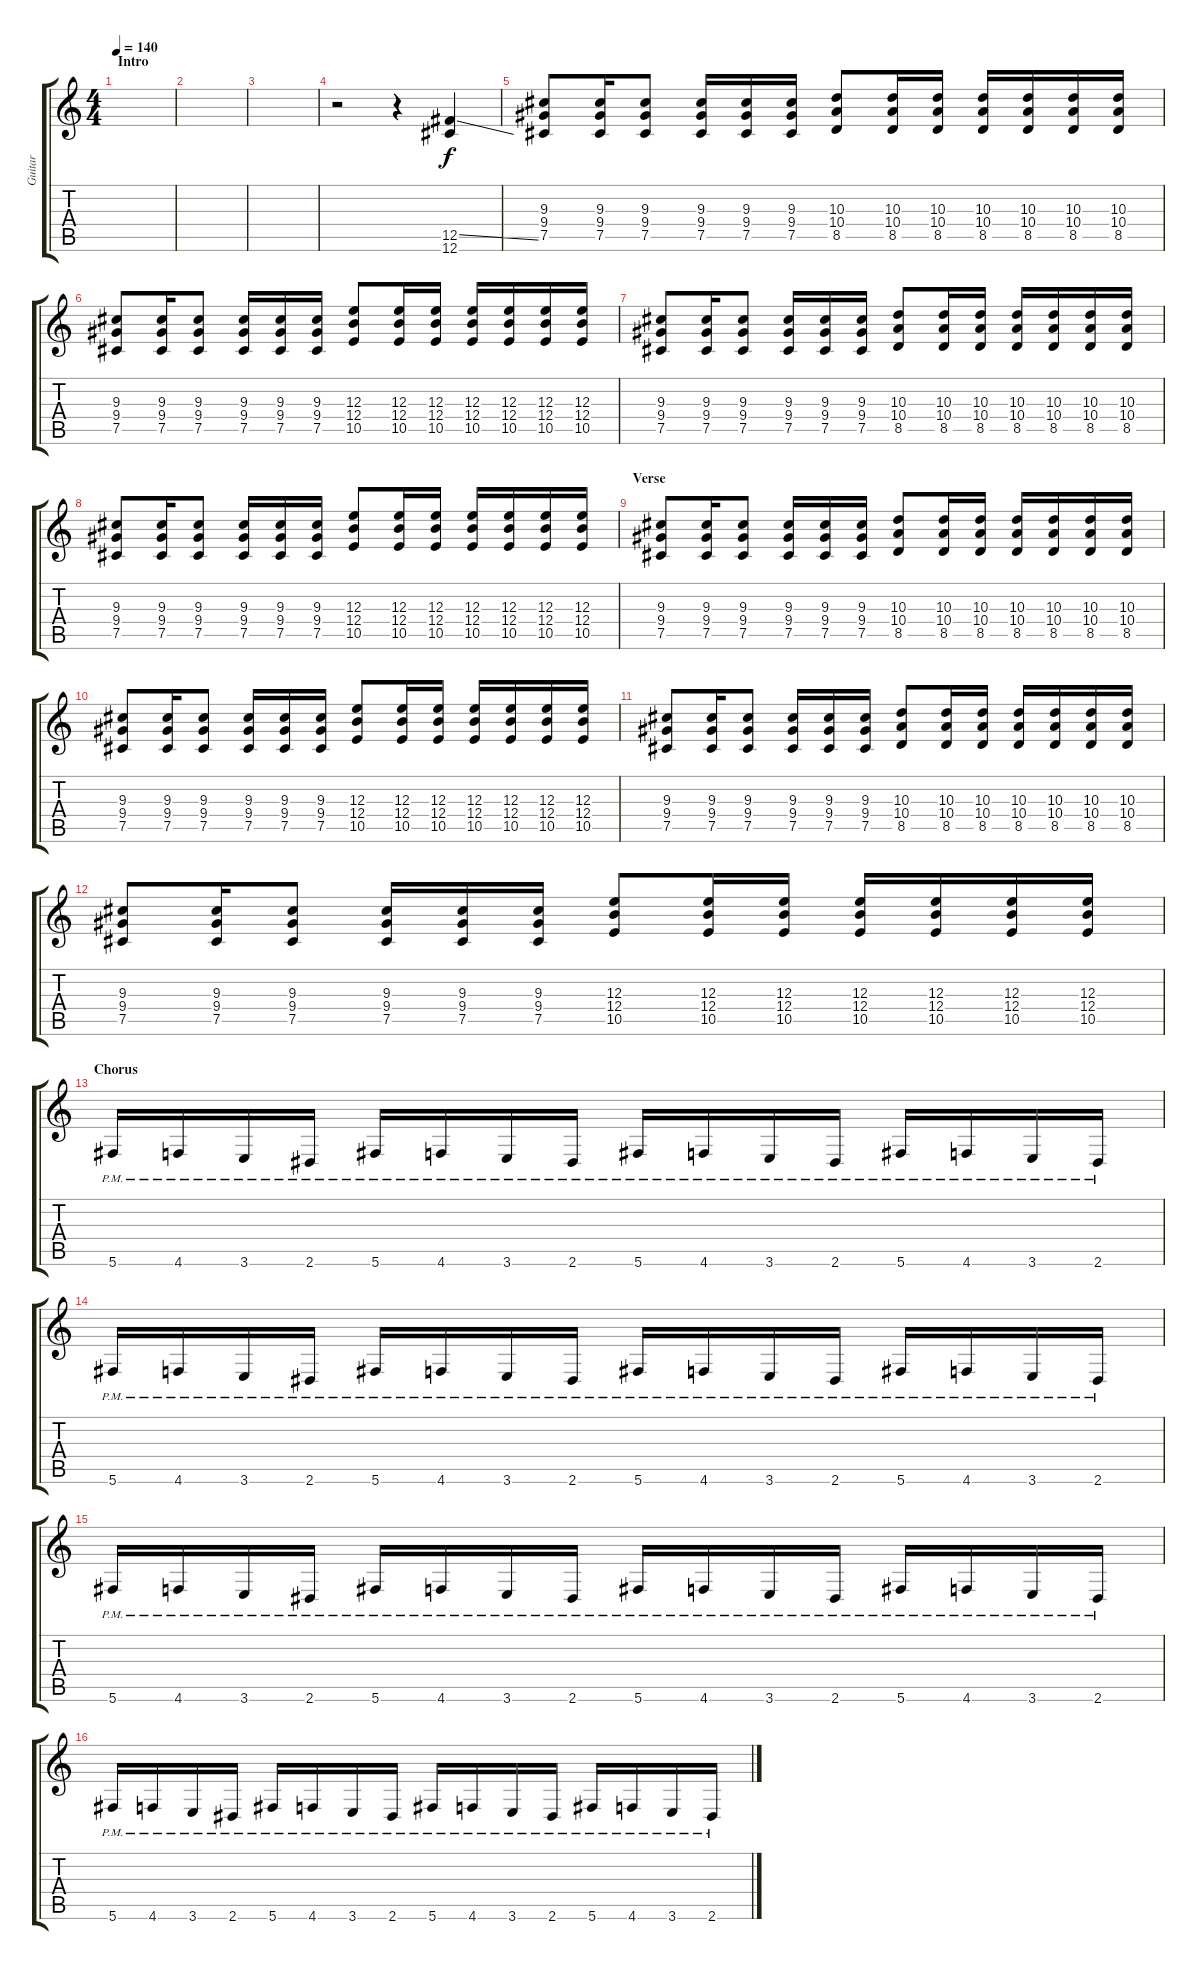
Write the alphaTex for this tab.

\track ("Guitar" "Guitar") {instrument distortionguitar}
\staff {score tabs}
\tuning (Db4 Ab3 E3 B2 Gb2 Db2) {hide}
\ts (4 4)
\section ("" "Intro")
\tempo 140
\clef g2
\ks c
|
|
|
r.2 r.4 (12.5{ss} 12.6).4 |
(9.3 9.4 7.5).8 (9.3 9.4 7.5).16 (9.3 9.4 7.5).8 (9.3 9.4 7.5).16 (9.3 9.4 7.5).16 (9.3 9.4 7.5).16 (10.3 10.4 8.5).8 (10.3 10.4 8.5).16 (10.3 10.4 8.5).16 (10.3 10.4 8.5).16 (10.3 10.4 8.5).16 (10.3 10.4 8.5).16 (10.3 10.4 8.5).16 |
(9.3 9.4 7.5).8 (9.3 9.4 7.5).16 (9.3 9.4 7.5).8 (9.3 9.4 7.5).16 (9.3 9.4 7.5).16 (9.3 9.4 7.5).16 (12.3 12.4 10.5).8 (12.3 12.4 10.5).16 (12.3 12.4 10.5).16 (12.3 12.4 10.5).16 (12.3 12.4 10.5).16 (12.3 12.4 10.5).16 (12.3 12.4 10.5).16 |
(9.3 9.4 7.5).8 (9.3 9.4 7.5).16 (9.3 9.4 7.5).8 (9.3 9.4 7.5).16 (9.3 9.4 7.5).16 (9.3 9.4 7.5).16 (10.3 10.4 8.5).8 (10.3 10.4 8.5).16 (10.3 10.4 8.5).16 (10.3 10.4 8.5).16 (10.3 10.4 8.5).16 (10.3 10.4 8.5).16 (10.3 10.4 8.5).16 |
(9.3 9.4 7.5).8 (9.3 9.4 7.5).16 (9.3 9.4 7.5).8 (9.3 9.4 7.5).16 (9.3 9.4 7.5).16 (9.3 9.4 7.5).16 (12.3 12.4 10.5).8 (12.3 12.4 10.5).16 (12.3 12.4 10.5).16 (12.3 12.4 10.5).16 (12.3 12.4 10.5).16 (12.3 12.4 10.5).16 (12.3 12.4 10.5).16 |
\section ("" "Verse")
(9.3 9.4 7.5).8 (9.3 9.4 7.5).16 (9.3 9.4 7.5).8 (9.3 9.4 7.5).16 (9.3 9.4 7.5).16 (9.3 9.4 7.5).16 (10.3 10.4 8.5).8 (10.3 10.4 8.5).16 (10.3 10.4 8.5).16 (10.3 10.4 8.5).16 (10.3 10.4 8.5).16 (10.3 10.4 8.5).16 (10.3 10.4 8.5).16 |
(9.3 9.4 7.5).8 (9.3 9.4 7.5).16 (9.3 9.4 7.5).8 (9.3 9.4 7.5).16 (9.3 9.4 7.5).16 (9.3 9.4 7.5).16 (12.3 12.4 10.5).8 (12.3 12.4 10.5).16 (12.3 12.4 10.5).16 (12.3 12.4 10.5).16 (12.3 12.4 10.5).16 (12.3 12.4 10.5).16 (12.3 12.4 10.5).16 |
(9.3 9.4 7.5).8 (9.3 9.4 7.5).16 (9.3 9.4 7.5).8 (9.3 9.4 7.5).16 (9.3 9.4 7.5).16 (9.3 9.4 7.5).16 (10.3 10.4 8.5).8 (10.3 10.4 8.5).16 (10.3 10.4 8.5).16 (10.3 10.4 8.5).16 (10.3 10.4 8.5).16 (10.3 10.4 8.5).16 (10.3 10.4 8.5).16 |
(9.3 9.4 7.5).8 (9.3 9.4 7.5).16 (9.3 9.4 7.5).8 (9.3 9.4 7.5).16 (9.3 9.4 7.5).16 (9.3 9.4 7.5).16 (12.3 12.4 10.5).8 (12.3 12.4 10.5).16 (12.3 12.4 10.5).16 (12.3 12.4 10.5).16 (12.3 12.4 10.5).16 (12.3 12.4 10.5).16 (12.3 12.4 10.5).16 |
\section ("" "Chorus")
5.6{pm}.16 4.6{pm}.16 3.6{pm}.16 2.6{pm}.16 5.6{pm}.16 4.6{pm}.16 3.6{pm}.16 2.6{pm}.16 5.6{pm}.16 4.6{pm}.16 3.6{pm}.16 2.6{pm}.16 5.6{pm}.16 4.6{pm}.16 3.6{pm}.16 2.6{pm}.16 |
5.6{pm}.16 4.6{pm}.16 3.6{pm}.16 2.6{pm}.16 5.6{pm}.16 4.6{pm}.16 3.6{pm}.16 2.6{pm}.16 5.6{pm}.16 4.6{pm}.16 3.6{pm}.16 2.6{pm}.16 5.6{pm}.16 4.6{pm}.16 3.6{pm}.16 2.6{pm}.16 |
5.6{pm}.16 4.6{pm}.16 3.6{pm}.16 2.6{pm}.16 5.6{pm}.16 4.6{pm}.16 3.6{pm}.16 2.6{pm}.16 5.6{pm}.16 4.6{pm}.16 3.6{pm}.16 2.6{pm}.16 5.6{pm}.16 4.6{pm}.16 3.6{pm}.16 2.6{pm}.16 |
5.6{pm}.16 4.6{pm}.16 3.6{pm}.16 2.6{pm}.16 5.6{pm}.16 4.6{pm}.16 3.6{pm}.16 2.6{pm}.16 5.6{pm}.16 4.6{pm}.16 3.6{pm}.16 2.6{pm}.16 5.6{pm}.16 4.6{pm}.16 3.6{pm}.16 2.6{pm}.16
